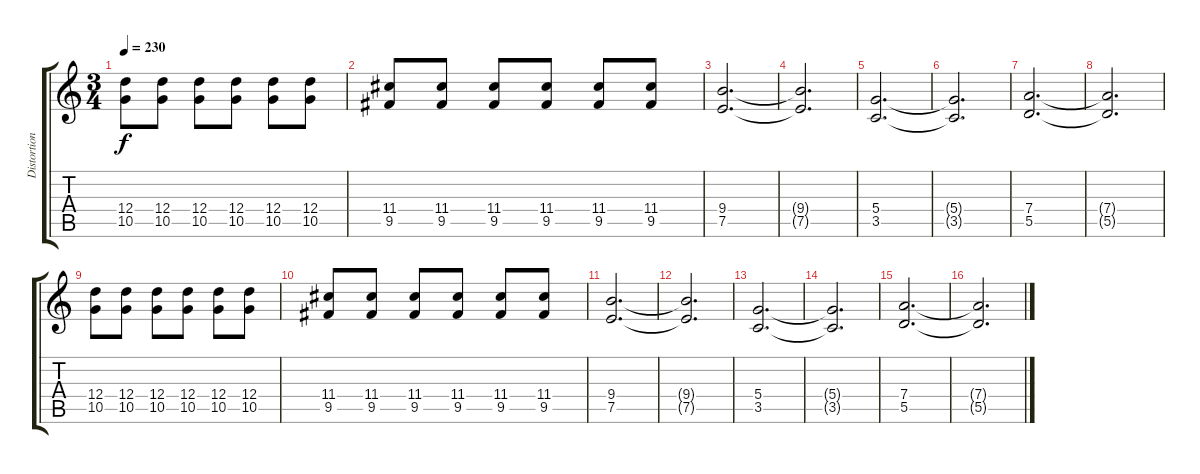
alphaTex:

\track ("Distortion 1" "Distortion") {instrument distortionguitar}
\staff {score tabs}
\tuning (E4 B3 G3 D3 A2 E2) {hide}
\ts (3 4)
\tempo 230
\clef g2
\ks c
(12.4 10.5).8{dy f} (12.4 10.5).8 (12.4 10.5).8 (12.4 10.5).8 (12.4 10.5).8 (12.4 10.5).8 |
(11.4 9.5).8 (11.4 9.5).8 (11.4 9.5).8 (11.4 9.5).8 (11.4 9.5).8 (11.4 9.5).8 |
(9.4 7.5).2{d} |
(9.4{t} 7.5{t}).2{d} |
(5.4 3.5).2{d} |
(5.4{t} 3.5{t}).2{d} |
(7.4 5.5).2{d} |
(7.4{t} 5.5{t}).2{d} |
(12.4 10.5).8 (12.4 10.5).8 (12.4 10.5).8 (12.4 10.5).8 (12.4 10.5).8 (12.4 10.5).8 |
(11.4 9.5).8 (11.4 9.5).8 (11.4 9.5).8 (11.4 9.5).8 (11.4 9.5).8 (11.4 9.5).8 |
(9.4 7.5).2{d} |
(9.4{t} 7.5{t}).2{d} |
(5.4 3.5).2{d} |
(5.4{t} 3.5{t}).2{d} |
(7.4 5.5).2{d} |
(7.4{t} 5.5{t}).2{d}
